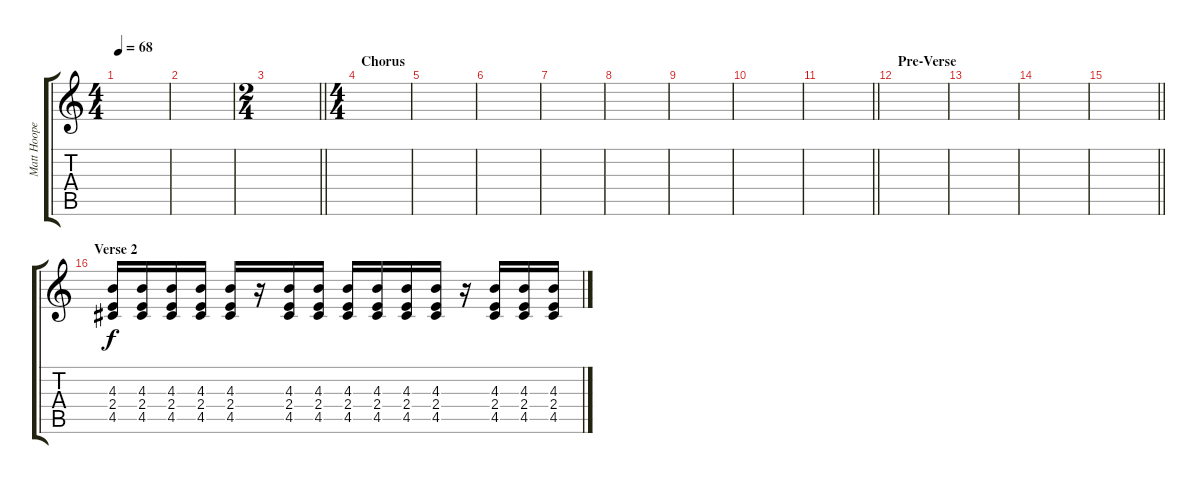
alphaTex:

\track ("Matt Hoopes - Electric Guitar" "Matt Hoope") {instrument distortionguitar}
\staff {score tabs}
\tuning (E4 B3 G3 D3 A2 E2) {hide}
\ts (4 4)
\tempo 68
\clef g2
\ks c
|
|
\ts (2 4)
\barLineRight lightlight
|
\ts (4 4)
\section ("" "Chorus")
|
|
|
|
|
|
|
\barLineRight lightlight
|
\section ("" "Pre-Verse")
|
|
|
\barLineRight lightlight
|
\section ("" "Verse 2")
(4.3 2.4 4.5).16 (4.3 2.4 4.5).16 (4.3 2.4 4.5).16 (4.3 2.4 4.5).16 (4.3 2.4 4.5).16 r.16 (4.3 2.4 4.5).16 (4.3 2.4 4.5).16 (4.3 2.4 4.5).16 (4.3 2.4 4.5).16 (4.3 2.4 4.5).16 (4.3 2.4 4.5).16 r.16 (4.3 2.4 4.5).16 (4.3 2.4 4.5).16 (4.3 2.4 4.5).16
